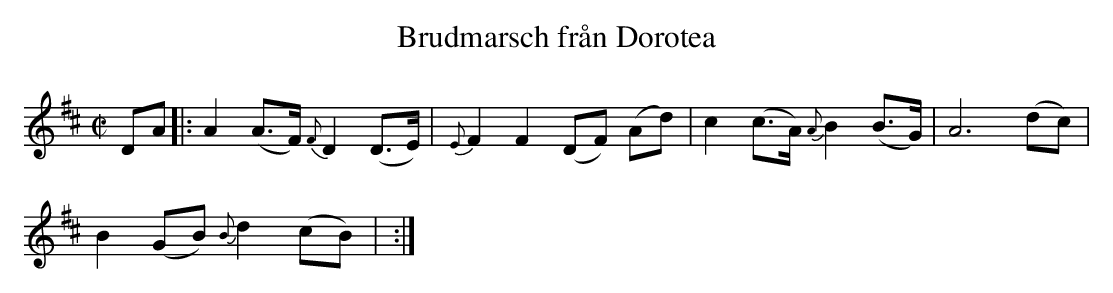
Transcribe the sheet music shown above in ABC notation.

X:1
T: Brudmarsch från Dorotea
M: C|
L: 1/8
K: D
DA |: A2(A>F) {F}D2(D>E) | {E}F2F2 (DF) (Ad) | c2(c>A) {A}B2(B>G) | A6(dc) |
B2(GB) {B}d2(cB) | :|
